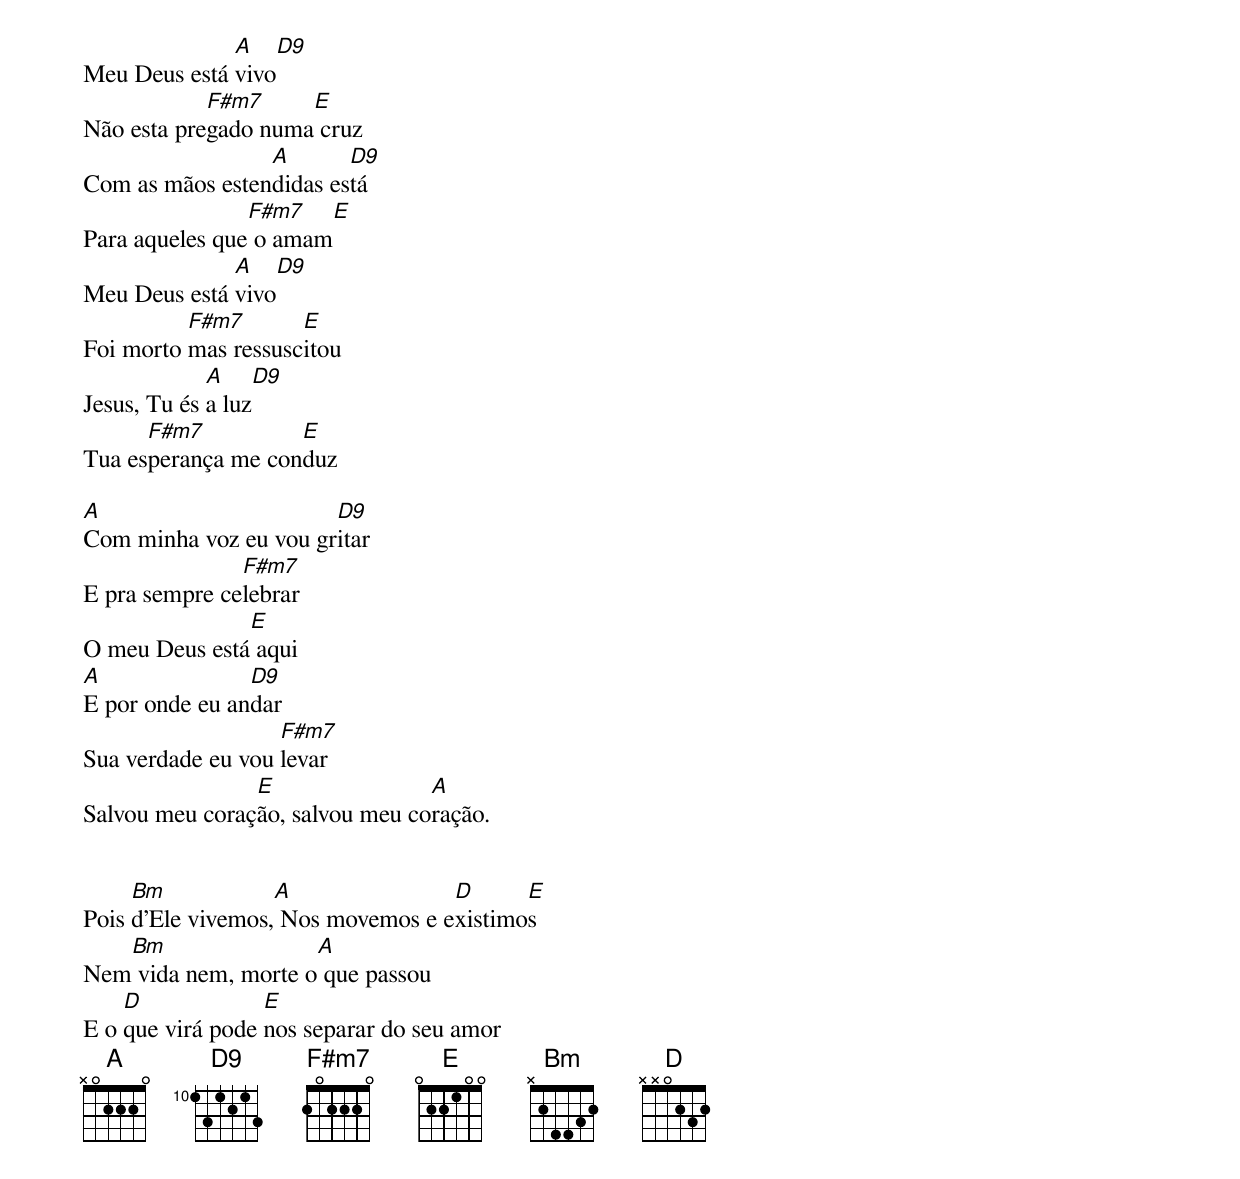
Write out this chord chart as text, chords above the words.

              A   D9
Meu Deus está vivo
            F#m7     E
Não esta pregado numa cruz
                 A       D9
Com as mãos estendidas está
                F#m7    E
Para aqueles que o amam
              A   D9
Meu Deus está vivo
          F#m7       E
Foi morto mas ressuscitou
             A    D9
Jesus, Tu és a luz
      F#m7          E
Tua esperança me conduz

A                      D9
Com minha voz eu vou gritar
               F#m7
E pra sempre celebrar
               E
O meu Deus está aqui
A               D9
E por onde eu andar
                   F#m7
Sua verdade eu vou levar
                E                A
Salvou meu coração, salvou meu coração.


     Bm            A               D      E
Pois d'Ele vivemos, Nos movemos e existimos
   Bm                A
Nem vida nem, morte o que passou
    D             E
E o que virá pode nos separar do seu amor
